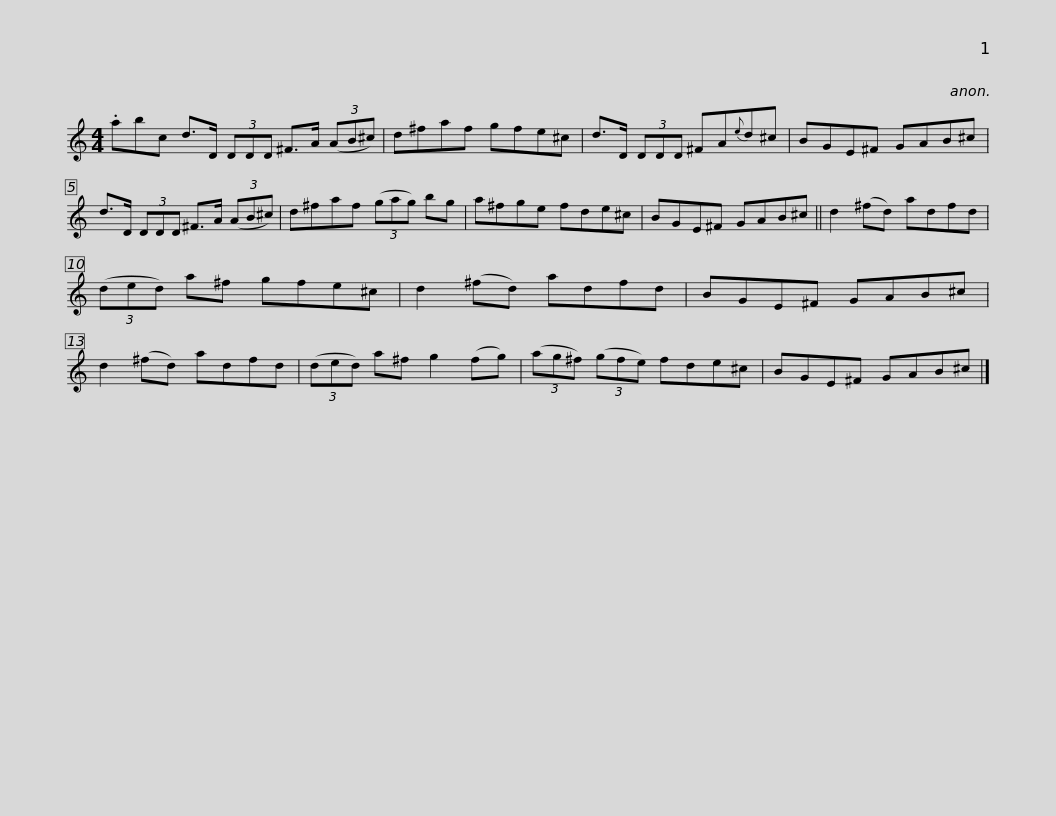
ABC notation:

X:1
L:1/8
M:4/4
I:linebreak $
K:C
V:1 treble
V:1
 .abc d>D (3DDD ^F>A (3(AB^c) | d^faf gfe^c | d>D (3DDD ^FA{e}d^c | BGE^F GAB^c |$ d>D (3DDD ^F>A (3(AB^c) | %5
 d^faf (3(gag) bg | a^fge fde^c | BGE^F GAB^c || d2 (^fd) adfd |$ (3(ded) a^f gfe^c | %10
 d2 (^fd) adfd | BGE^F GAB^c | d2 (^fd) adfd | (3(ded) a^f g2 (fg) |$ (3(ag^f) (3(gfe) fde^c | %15
 BGE^F GAB^c |] %16
